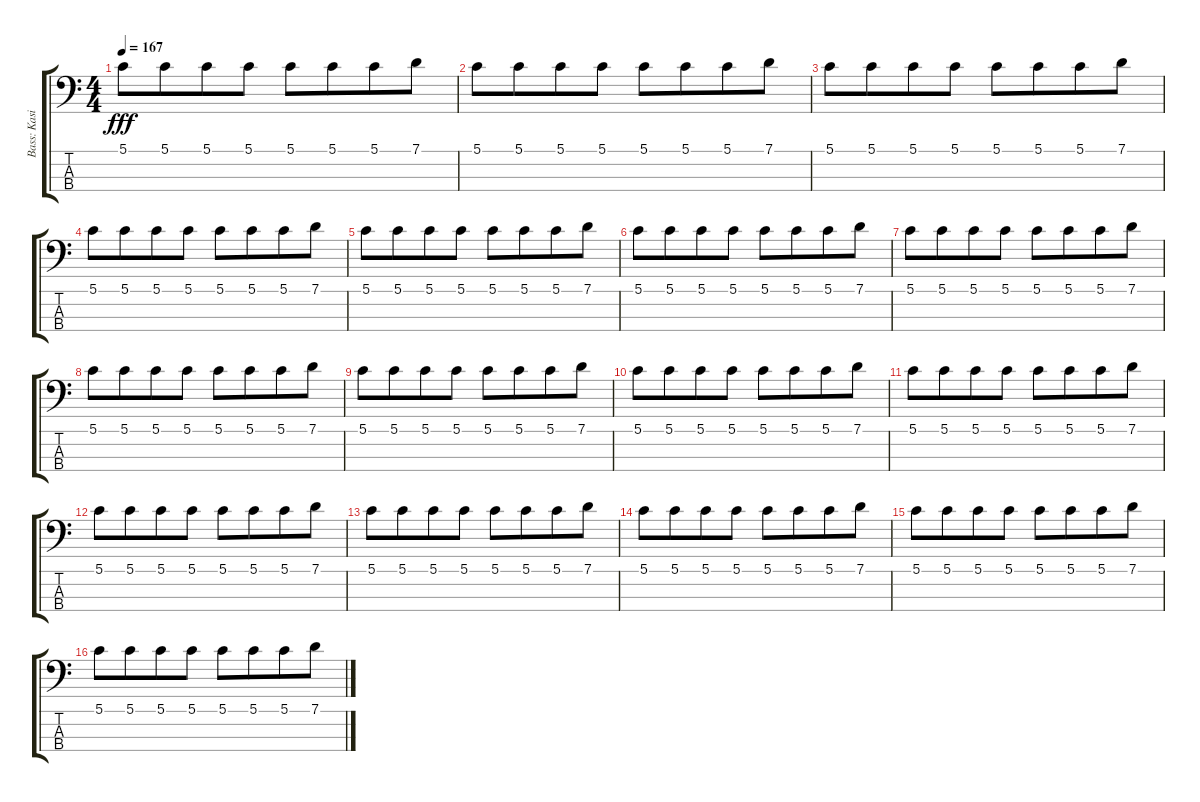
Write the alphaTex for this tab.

\track ("Bass: Kasim" "Bass: Kasi") {instrument electricbassfinger}
\staff {score tabs}
\tuning (G2 D2 A1 E1) {hide}
\ts (4 4)
\tempo 167
\clef f4
\ks c
5.1.8{dy fff beam merge} 5.1.8{beam merge} 5.1.8{beam merge} 5.1.8 5.1.8{beam merge} 5.1.8{beam merge} 5.1.8{beam merge} 7.1.8 |
5.1.8{beam merge} 5.1.8{beam merge} 5.1.8{beam merge} 5.1.8 5.1.8{beam merge} 5.1.8{beam merge} 5.1.8{beam merge} 7.1.8 |
5.1.8{beam merge} 5.1.8{beam merge} 5.1.8{beam merge} 5.1.8 5.1.8{beam merge} 5.1.8{beam merge} 5.1.8{beam merge} 7.1.8 |
5.1.8{beam merge} 5.1.8{beam merge} 5.1.8{beam merge} 5.1.8 5.1.8{beam merge} 5.1.8{beam merge} 5.1.8{beam merge} 7.1.8 |
5.1.8{beam merge} 5.1.8{beam merge} 5.1.8{beam merge} 5.1.8 5.1.8{beam merge} 5.1.8{beam merge} 5.1.8{beam merge} 7.1.8 |
5.1.8{beam merge} 5.1.8{beam merge} 5.1.8{beam merge} 5.1.8 5.1.8{beam merge} 5.1.8{beam merge} 5.1.8{beam merge} 7.1.8 |
5.1.8{beam merge} 5.1.8{beam merge} 5.1.8{beam merge} 5.1.8 5.1.8{beam merge} 5.1.8{beam merge} 5.1.8{beam merge} 7.1.8 |
5.1.8{beam merge} 5.1.8{beam merge} 5.1.8{beam merge} 5.1.8 5.1.8{beam merge} 5.1.8{beam merge} 5.1.8{beam merge} 7.1.8 |
5.1.8{beam merge} 5.1.8{beam merge} 5.1.8{beam merge} 5.1.8 5.1.8{beam merge} 5.1.8{beam merge} 5.1.8{beam merge} 7.1.8 |
5.1.8{beam merge} 5.1.8{beam merge} 5.1.8{beam merge} 5.1.8 5.1.8{beam merge} 5.1.8{beam merge} 5.1.8{beam merge} 7.1.8 |
5.1.8{beam merge} 5.1.8{beam merge} 5.1.8{beam merge} 5.1.8 5.1.8{beam merge} 5.1.8{beam merge} 5.1.8{beam merge} 7.1.8 |
5.1.8{beam merge} 5.1.8{beam merge} 5.1.8{beam merge} 5.1.8 5.1.8{beam merge} 5.1.8{beam merge} 5.1.8{beam merge} 7.1.8 |
5.1.8{beam merge} 5.1.8{beam merge} 5.1.8{beam merge} 5.1.8 5.1.8{beam merge} 5.1.8{beam merge} 5.1.8{beam merge} 7.1.8 |
5.1.8{beam merge} 5.1.8{beam merge} 5.1.8{beam merge} 5.1.8 5.1.8{beam merge} 5.1.8{beam merge} 5.1.8{beam merge} 7.1.8 |
5.1.8{beam merge} 5.1.8{beam merge} 5.1.8{beam merge} 5.1.8 5.1.8{beam merge} 5.1.8{beam merge} 5.1.8{beam merge} 7.1.8 |
5.1.8{beam merge} 5.1.8{beam merge} 5.1.8{beam merge} 5.1.8 5.1.8{beam merge} 5.1.8{beam merge} 5.1.8{beam merge} 7.1.8
